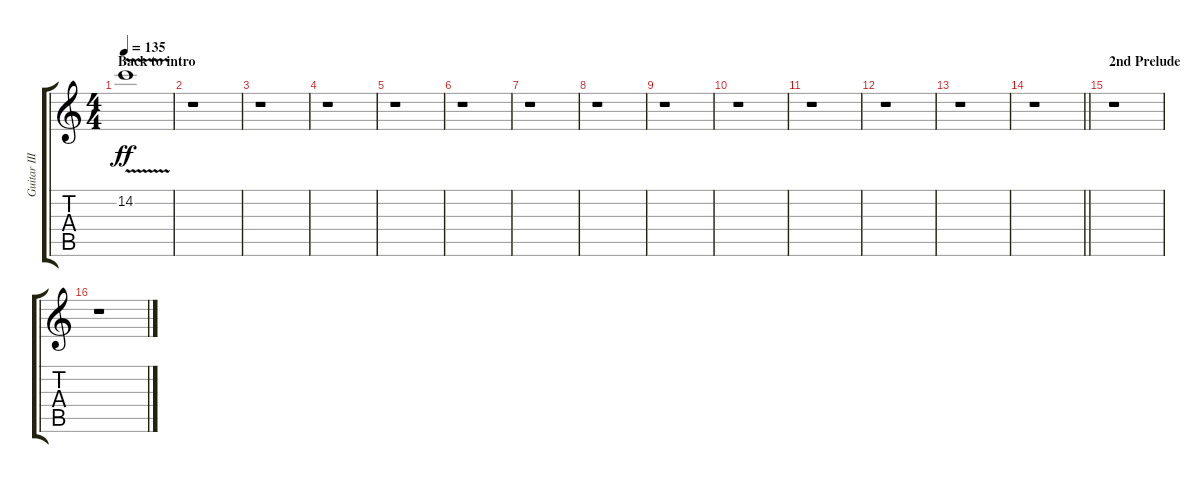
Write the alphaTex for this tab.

\track ("Guitar III" "Guitar III") {instrument overdrivenguitar}
\staff {score tabs}
\tuning (Eb4 Bb3 Gb3 Db3 Ab2 Eb2) {hide}
\ts (4 4)
\section ("" "Back to intro")
\tempo 135
\clef g2
\ks c
14.2{v}.1{dy ff} |
r.1 |
r.1 |
r.1 |
r.1 |
r.1 |
r.1 |
r.1 |
r.1 |
r.1 |
r.1 |
r.1 |
r.1 |
\barLineRight lightlight
r.1 |
\section ("" "2nd Prelude")
r.1 |
r.1
